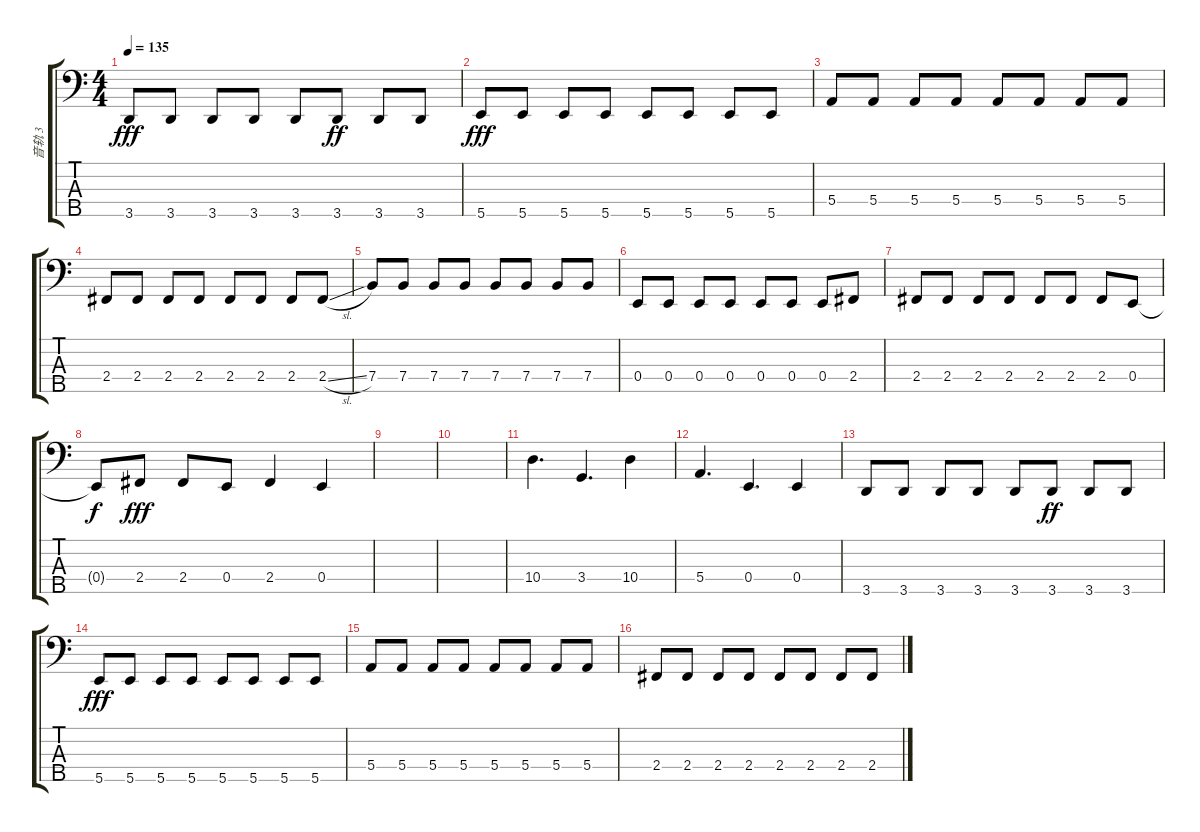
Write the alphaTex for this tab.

\track ("音轨 3" "音轨 3") {instrument electricbassfinger}
\staff {score tabs}
\tuning (G2 D2 A1 E1 B0) {hide}
\ts (4 4)
\tempo 135
\clef f4
\ks c
3.5.8{dy fff} 3.5.8 3.5.8 3.5.8 3.5.8 3.5.8{dy ff} 3.5.8 3.5.8 |
5.5.8{dy fff} 5.5.8 5.5.8 5.5.8 5.5.8 5.5.8 5.5.8 5.5.8 |
5.4.8 5.4.8 5.4.8 5.4.8 5.4.8 5.4.8 5.4.8 5.4.8 |
2.4.8 2.4.8 2.4.8 2.4.8 2.4.8 2.4.8 2.4.8 2.4{sl}.8 |
7.4.8 7.4.8 7.4.8 7.4.8 7.4.8 7.4.8 7.4.8 7.4.8 |
0.4.8 0.4.8 0.4.8 0.4.8 0.4.8 0.4.8 0.4.8 2.4.8 |
2.4.8 2.4.8 2.4.8 2.4.8 2.4.8 2.4.8 2.4.8 0.4.8 |
0.4{t}.8{dy f} 2.4.8{dy fff} 2.4.8 0.4.8 2.4.4 0.4.4 |
|
|
10.4.4{d} 3.4.4{d} 10.4.4 |
5.4.4{d} 0.4.4{d} 0.4.4 |
3.5.8 3.5.8 3.5.8 3.5.8 3.5.8 3.5.8{dy ff} 3.5.8 3.5.8 |
5.5.8{dy fff} 5.5.8 5.5.8 5.5.8 5.5.8 5.5.8 5.5.8 5.5.8 |
5.4.8 5.4.8 5.4.8 5.4.8 5.4.8 5.4.8 5.4.8 5.4.8 |
2.4.8 2.4.8 2.4.8 2.4.8 2.4.8 2.4.8 2.4.8 2.4{sl}.8
